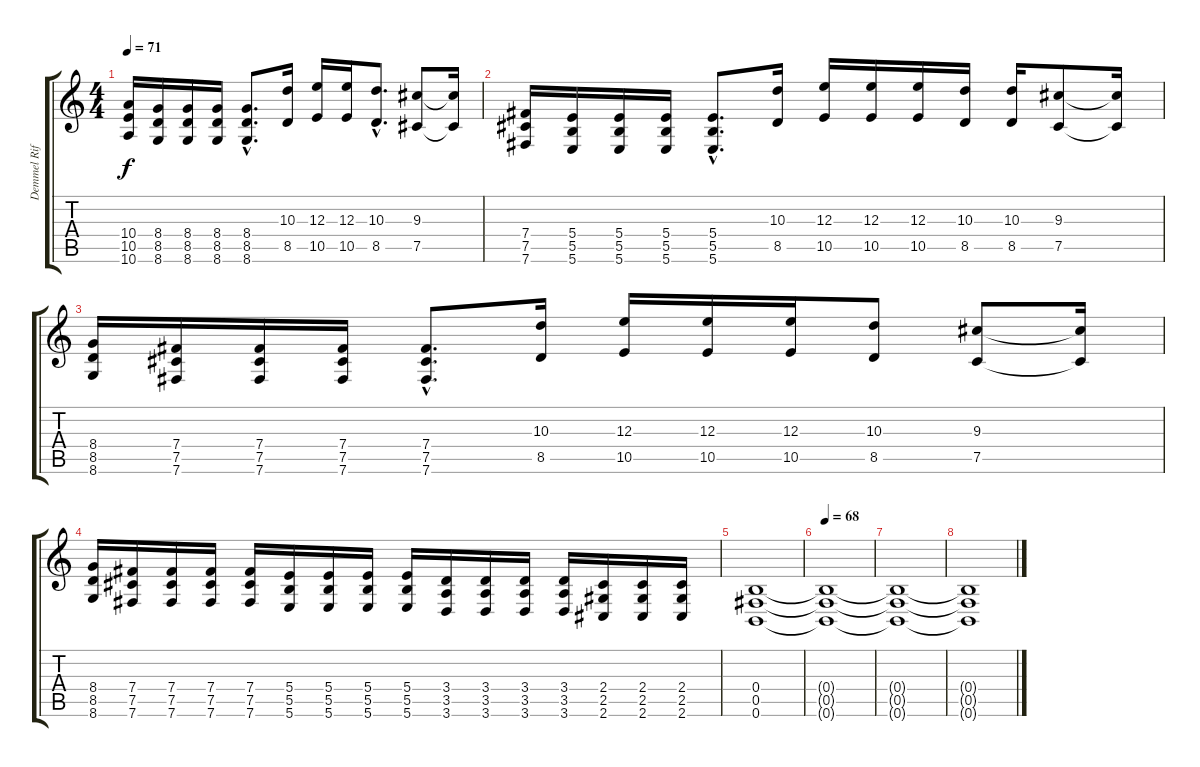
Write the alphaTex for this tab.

\track ("Demmel Riff" "Demmel Rif") {instrument overdrivenguitar}
\staff {score tabs}
\tuning (Db4 Ab3 E3 B2 Gb2 B1) {hide}
\ts (4 4)
\tempo 71
\clef g2
\ks c
(10.4 10.5 10.6).16{dy f} (8.4 8.5 8.6).16 (8.4 8.5 8.6).16 (8.4 8.5 8.6).16 (8.4{hac} 8.5{hac} 8.6{hac}).8{d} (10.3 8.5).16 (12.3 10.5).16 (12.3 10.5).16 (10.3{hac} 8.5{hac}).8{d} (9.3 7.5).8 (9.3{t} 7.5{t}).16 |
(7.4 7.5 7.6).16 (5.4 5.5 5.6).16 (5.4 5.5 5.6).16 (5.4 5.5 5.6).16 (5.4{hac} 5.5{hac} 5.6{hac}).8{d} (10.3 8.5).16 (12.3 10.5).16 (12.3 10.5).16 (12.3 10.5).16 (10.3 8.5).16 (10.3 8.5).16 (9.3 7.5).8 (9.3{t} 7.5{t}).16 |
(8.4 8.5 8.6).16 (7.4 7.5 7.6).16 (7.4 7.5 7.6).16 (7.4 7.5 7.6).16 (7.4{hac} 7.5{hac} 7.6{hac}).8{d} (10.3 8.5).16 (12.3 10.5).16 (12.3 10.5).16 (12.3 10.5).16 (10.3 8.5).8 (9.3 7.5).8 (9.3{t} 7.5{t}).16 |
(8.4 8.5 8.6).16 (7.4 7.5 7.6).16 (7.4 7.5 7.6).16 (7.4 7.5 7.6).16 (7.4 7.5 7.6).16 (5.4 5.5 5.6).16 (5.4 5.5 5.6).16 (5.4 5.5 5.6).16 (5.4 5.5 5.6).16 (3.4 3.5 3.6).16 (3.4 3.5 3.6).16 (3.4 3.5 3.6).16 (3.4 3.5 3.6).16 (2.4 2.5 2.6).16 (2.4 2.5 2.6).16 (2.4 2.5 2.6).16 |
(0.4 0.5 0.6).1 |
\tempo 68
(0.4{t} 0.5{t} 0.6{t}).1{volume 0} |
(0.4{t} 0.5{t} 0.6{t}).1 |
(0.4{t} 0.5{t} 0.6{t}).1
